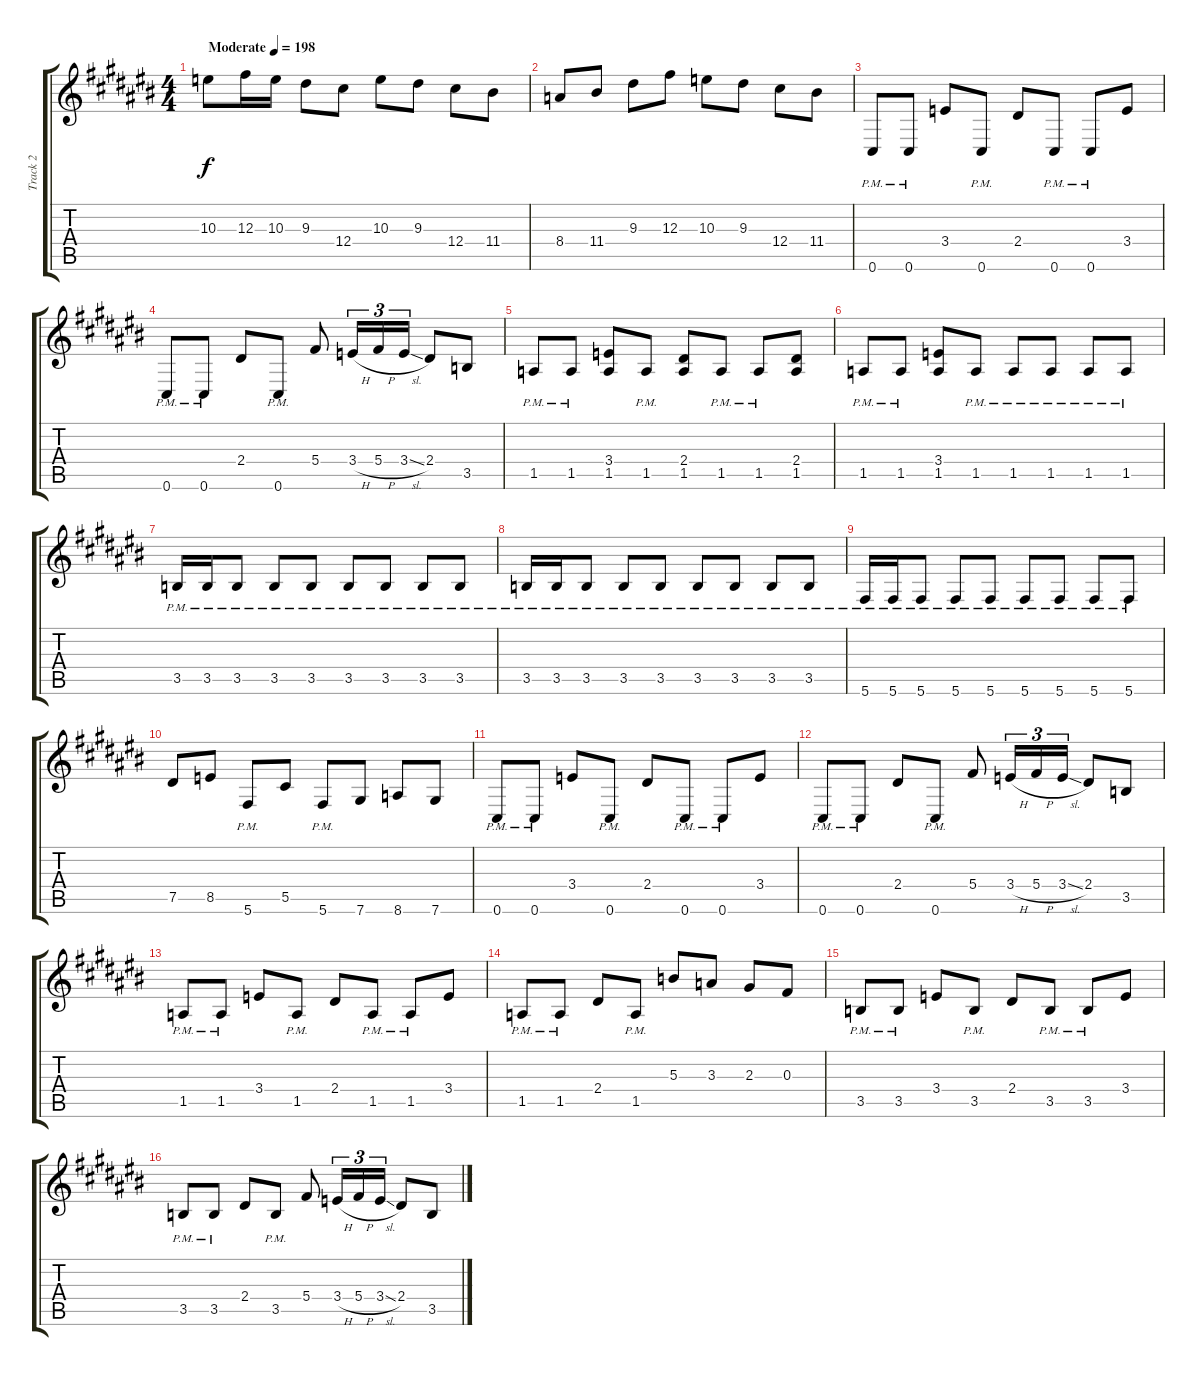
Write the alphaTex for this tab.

\track ("Track 2" "Track 2") {instrument distortionguitar}
\staff {score tabs}
\tuning (Eb4 Bb3 Gb3 Db3 Ab2 Db2) {hide}
\ts (4 4)
\tempo (198 "Moderate")
\clef g2
\ks c#
10.3.8{dy f instrument distortionguitar} 12.3.16 10.3.16 9.3.8 12.4.8 10.3.8 9.3.8 12.4.8 11.4.8 |
8.4.8 11.4.8 9.3.8 12.3.8 10.3.8 9.3.8 12.4.8 11.4.8 |
0.6{pm}.8 0.6{pm}.8 3.4.8 0.6{pm}.8 2.4.8 0.6{pm}.8 0.6{pm}.8 3.4.8 |
0.6{pm}.8 0.6{pm}.8 2.4.8 0.6{pm}.8 5.4.8 3.4{h}.16{tu (3 2)} 5.4{h}.16{tu (3 2)} 3.4{sl}.16{tu (3 2)} 2.4.8 3.5.8 |
1.5{pm}.8 1.5{pm}.8 (3.4 1.5).8 1.5{pm}.8 (2.4 1.5).8 1.5{pm}.8 1.5{pm}.8 (2.4 1.5).8 |
1.5{pm}.8 1.5{pm}.8 (3.4 1.5).8 1.5{pm}.8 1.5{pm}.8 1.5{pm}.8 1.5{pm}.8 1.5{pm}.8 |
3.5{pm}.16 3.5{pm}.16 3.5{pm}.8 3.5{pm}.8 3.5{pm}.8 3.5{pm}.8 3.5{pm}.8 3.5{pm}.8 3.5{pm}.8 |
3.5{pm}.16 3.5{pm}.16 3.5{pm}.8 3.5{pm}.8 3.5{pm}.8 3.5{pm}.8 3.5{pm}.8 3.5{pm}.8 3.5{pm}.8 |
5.6{pm}.16 5.6{pm}.16 5.6{pm}.8 5.6{pm}.8 5.6{pm}.8 5.6{pm}.8 5.6{pm}.8 5.6{pm}.8 5.6{pm}.8 |
7.5.8 8.5.8 5.6{pm}.8 5.5.8 5.6{pm}.8 7.6.8 8.6.8 7.6.8 |
0.6{pm}.8 0.6{pm}.8 3.4.8 0.6{pm}.8 2.4.8 0.6{pm}.8 0.6{pm}.8 3.4.8 |
0.6{pm}.8 0.6{pm}.8 2.4.8 0.6{pm}.8 5.4.8 3.4{h}.16{tu (3 2)} 5.4{h}.16{tu (3 2)} 3.4{sl}.16{tu (3 2)} 2.4.8 3.5.8 |
1.5{pm}.8 1.5{pm}.8 3.4.8 1.5{pm}.8 2.4.8 1.5{pm}.8 1.5{pm}.8 3.4.8 |
1.5{pm}.8 1.5{pm}.8 2.4.8 1.5{pm}.8 5.3.8 3.3.8 2.3.8 0.3.8 |
3.5{pm}.8 3.5{pm}.8 3.4.8 3.5{pm}.8 2.4.8 3.5{pm}.8 3.5{pm}.8 3.4.8 |
3.5{pm}.8 3.5{pm}.8 2.4.8 3.5{pm}.8 5.4.8 3.4{h}.16{tu (3 2)} 5.4{h}.16{tu (3 2)} 3.4{sl}.16{tu (3 2)} 2.4.8 3.5.8
